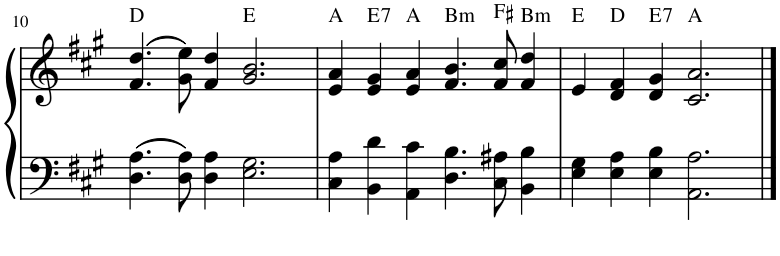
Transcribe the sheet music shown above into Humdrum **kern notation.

**kern	**kern	**harte
*part1	*part1	*part1
*staff2	*staff1	*
*I"Piano	*	*
*I'Pno.	*	*
!!LO:PB:g=z
*clefF4	*clefG2	*
*k[f#c#g#]	*k[f#c#g#]	*
*M6/4	*M6/4	*
=10	=10	=10
4.D\ 4.A\	(4.f#/ 4.dd/	D:maj
8D\ 8A\	8g#\ 8ee\)	.
4D\ 4A\	4f#/ 4dd/	.
2.E\ 2.G#\	2.g#/ 2.b/	E:maj
=11	=11	=11
4C#\ 4A\	4e/ 4a/	A:maj
!	!	!LO:H:kt=7
4BB\ 4d\	4e/ 4g#/	E:7
4AA\ 4c#\	4e/ 4a/	A:maj
!	!	!LO:H:kt=m
4.D\ 4.B\	4.f#/ 4.b/	B:min
8C#\ 8A#X\	8f#/ 8cc#/	F#:maj
!	!	!LO:H:kt=m
4BB\ 4B\	4f#/ 4dd/	B:min
=12	=12	=12
4E\ 4G#\	4e/	E:maj
4E\ 4A\	4d/ 4f#/	D:maj
!	!	!LO:H:kt=7
4E\ 4B\	4d/ 4g#/	E:7
2.AA\ 2.A\	2.c#/ 2.a/	A:maj
==	==	==
*-	*-	*-
